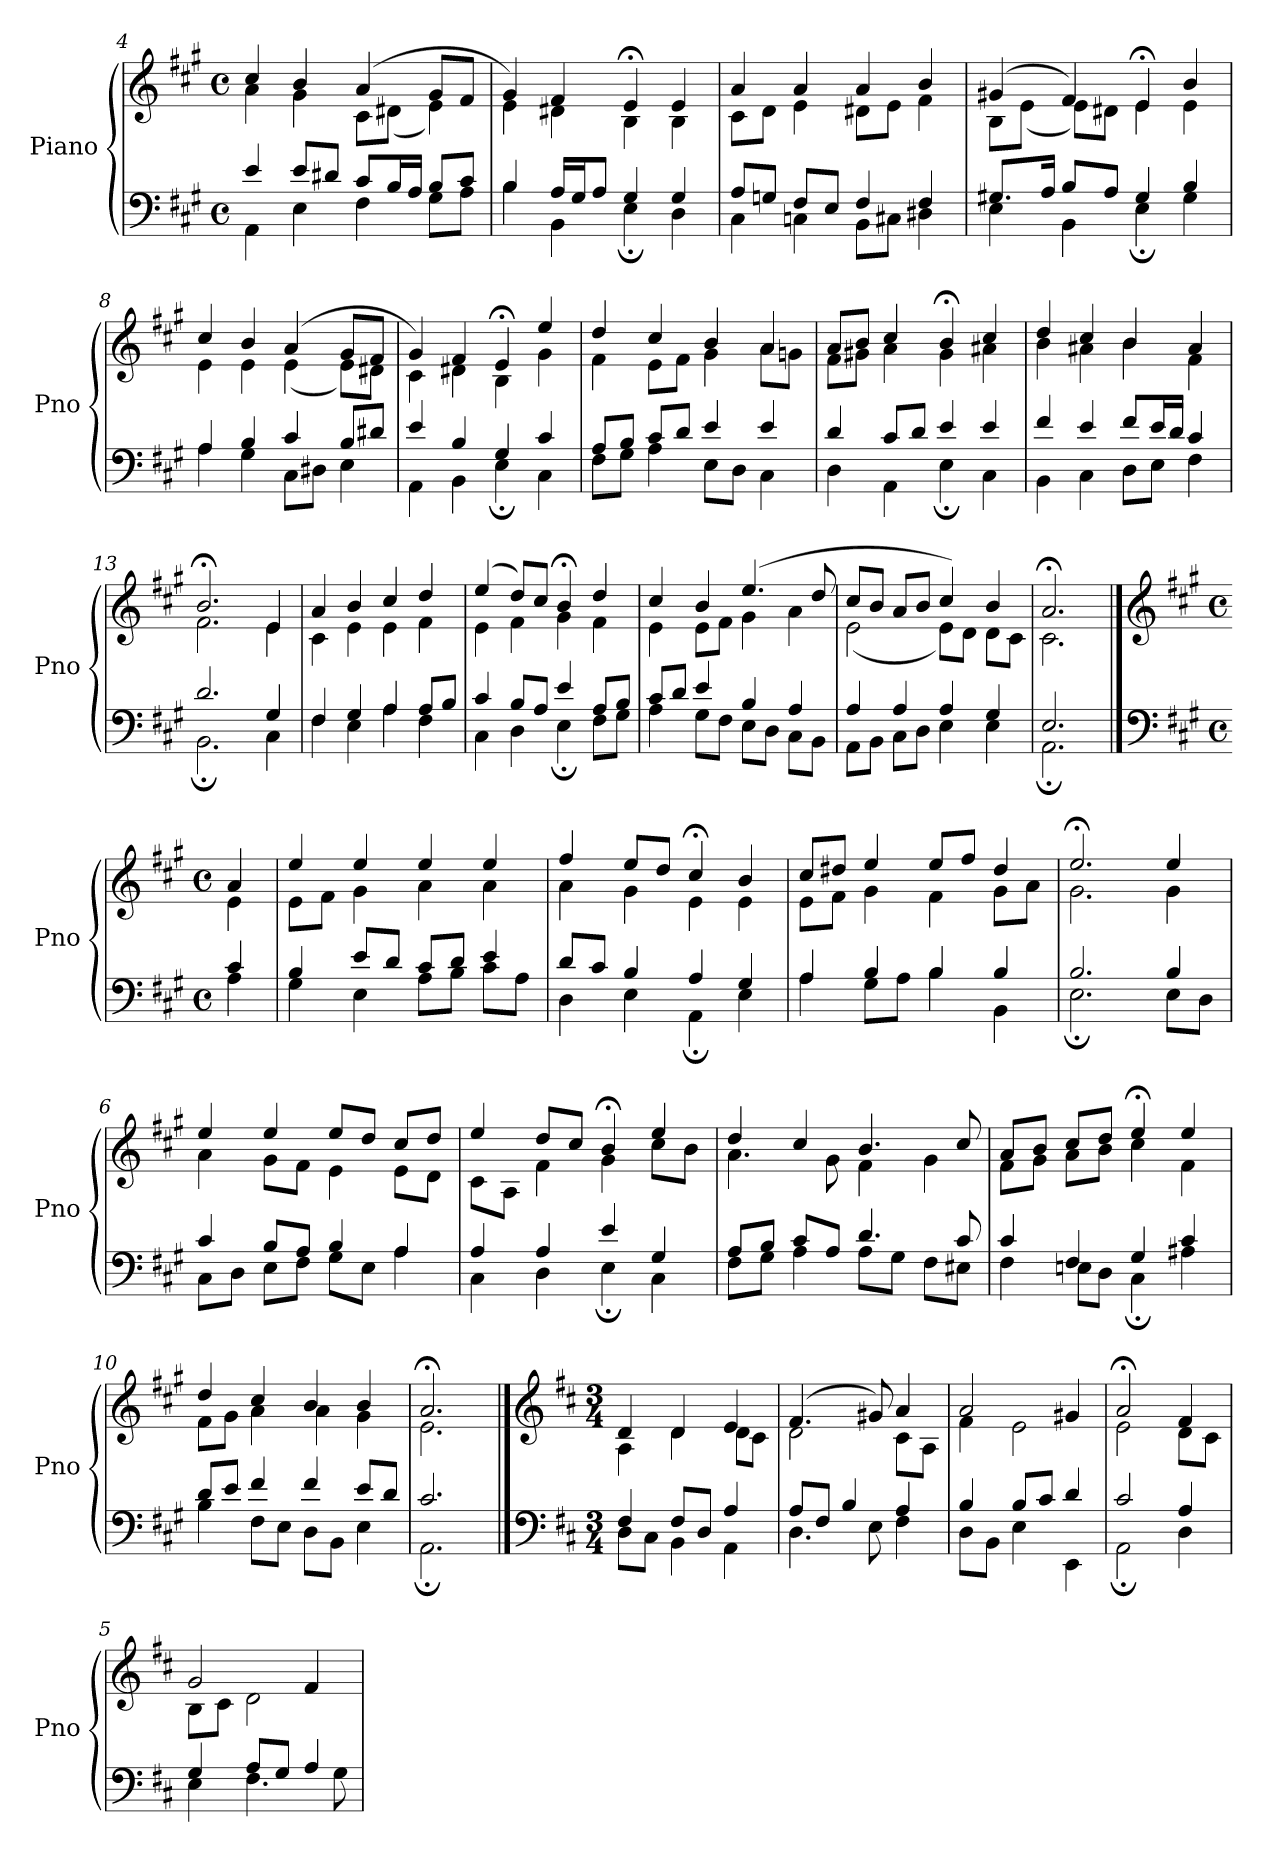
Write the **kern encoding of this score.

**kern	**kern
*part1	*part1
*staff2	*staff1
*I"Piano	*
*I'Pno	*
*clefF4	*clefG2
*k[f#c#g#]	*k[f#c#g#]
*M4/4	*M4/4
*met(c)	*met(c)
=4	=4
*^	*^
4e/	4AA\	4cc#/	4a\
8e/L	4E\	4b/	4g#\
8d#X/J	.	.	.
8c#/L	4F#\	(>4a/	8c#\L
16B/L	.	.	(<8d#X\J
16A/JJ	.	.	.
8B/L	8G#\L	8g#/L	4e\)
8c#/J	8A\J	8f#/J	.
=5	=5	=5	=5
4B/	4B\	4g#/)	4e\
16A/LL	4BB\	4f#/	4d#X\
16G#/J	.	.	.
8A/J	.	.	.
4G#/	4E;\	4e;</	4B\
4G#/	4D\	4e/	4B\
=6	=6	=6	=6
8A/L	4C#\	4a/	8c#\L
8Gn/J	.	.	8d\J
8F#/L	4Cn\	4a/	4e\
8E/J	.	.	.
4F#/	8BB\L	4a/	8d#X\L
.	8C#X\J	.	8e\J
4F#/	4D#X\	4b/	4f#\
=7	=7	=7	=7
8.G#X/L	4E\	(>4g#X/	8B\L
.	.	.	(<8e\J
16A/Jk	.	.	.
8B/L	4BB\	4f#/)	8e\L)
8A/J	.	.	8d#X\J
4G#/	4E;\	4e;</	4e\
4B/	4G#\	4b/	4e\
=8	=8	=8	=8
4A/	4A\	4cc#/	4e\
4B/	4G#\	4b/	4e\
4c#/	8C#\L	(>4a/	(<4e\
.	8D#X\J	.	.
8B/L	4E\	8g#/L	8e\L)
8d#X/J	.	8f#/J	8d#X\J
=9	=9	=9	=9
4e/	4AA\	4g#/)	4c#\
4B/	4BB\	4f#/	4d#X\
4G#/	4E;\	4e;</	4B\
4c#/	4C#\	4ee/	4g#\
=10	=10	=10	=10
8A/L	8F#\L	4dd/	4f#\
8B/J	8G#\J	.	.
8c#/L	4A\	4cc#/	8e\L
8d/J	.	.	8f#\J
4e/	8E\L	4b/	4g#\
.	8D\J	.	.
4e/	4C#\	4a/	8a\L
.	.	.	8gn\J
=11	=11	=11	=11
4d/	4D\	8a/L	8f#\L
.	.	8b/J	8g#X\J
8c#/L	4AA\	4cc#/	4a\
8d/J	.	.	.
4e/	4E;\	4b;</	4g#\
4e/	4C#\	4cc#/	4a#X\
=12	=12	=12	=12
4f#/	4BB\	4dd/	4b\
4e/	4C#\	4cc#/	4a#X\
8f#/L	8D\L	4b/	4b\
16e/L	8E\J	.	.
16d/JJ	.	.	.
4c#/	4F#\	4a#/	4f#\
=13	=13	=13	=13
2.d/	2.BB;\	2.b;</	2.f#\
4G#/	4C#\	4e/	4e\
=14	=14	=14	=14
4F#/	4F#\	4a/	4c#\
4G#/	4E\	4b/	4e\
4A/	4A\	4cc#/	4e\
8A/L	4F#\	4dd/	4f#\
8B/J	.	.	.
=15	=15	=15	=15
4c#/	4C#\	(>4ee/	4e\
8B/L	4D\	8dd/L)	4f#\
8A/J	.	8cc#/J	.
4e/	4E;\	4b;</	4g#\
8A/L	8F#\L	4dd/	4f#\
8B/J	8G#\J	.	.
=16	=16	=16	=16
8c#/L	4A\	4cc#/	4e\
8d/J	.	.	.
4e/	8G#\L	4b/	8e\L
.	8F#\J	.	8f#\J
4B/	8E\L	(>4.ee/	4g#\
.	8D\J	.	.
4A/	8C#\L	.	4a\
.	8BB\J	8dd/	.
=17	=17	=17	=17
4A/	8AA\L	8cc#/L	(<2e\
.	8BB\J	8b/J	.
4A/	8C#\L	8a/L	.
.	8D\J	8b/J	.
4A/	4E\	4cc#/)	8e\L)
.	.	.	8d\J
4G#/	4E\	4b/	8d\L
.	.	.	8c#\J
=18	=18	=18	=18
2.E/	2.AA;\	2.a;</	2.c#\
==1	==1	==1	==1
*clefF4	*	*clefG2	*
*k[f#c#g#]	*	*k[f#c#g#]	*
*M4/4	*	*M4/4	*
*met(c)	*	*met(c)	*
4c#/	4A\	4a/	4e\
=2	=2	=2	=2
4B/	4G#\	4ee/	8e\L
.	.	.	8f#\J
8e/L	4E\	4ee/	4g#\
8d/J	.	.	.
8c#/L	8A\L	4ee/	4a\
8d/J	8B\J	.	.
4e/	8c#\L	4ee/	4a\
.	8A\J	.	.
=3	=3	=3	=3
8d/L	4D\	4ff#/	4a\
8c#/J	.	.	.
4B/	4E\	8ee/L	4g#\
.	.	8dd/J	.
4A/	4AA;\	4cc#;</	4e\
4G#/	4E\	4b/	4e\
=4	=4	=4	=4
4A/	4A\	8cc#/L	8e\L
.	.	8dd#X/J	8f#\J
4B/	8G#\L	4ee/	4g#\
.	8A\J	.	.
4B/	4B\	8ee/L	4f#\
.	.	8ff#/J	.
4B/	4BB\	4dd#/	8g#\L
.	.	.	8a\J
=5	=5	=5	=5
2.B/	2.E;\	2.ee;</	2.g#\
4B/	8E\L	4ee/	4g#\
.	8D\J	.	.
=6	=6	=6	=6
4c#/	8C#\L	4ee/	4a\
.	8D\J	.	.
8B/L	8E\L	4ee/	8g#\L
8A/J	8F#\J	.	8f#\J
4B/	8G#\L	8ee/L	4e\
.	8E\J	8dd/J	.
4A/	4A\	8cc#/L	8e\L
.	.	8dd/J	8d\J
=7	=7	=7	=7
4A/	4C#\	4ee/	8c#\L
.	.	.	8A\J
4A/	4D\	8dd/L	4f#\
.	.	8cc#/J	.
4e/	4E;\	4b;</	4g#\
4G#/	4C#\	4ee/	8cc#\L
.	.	.	8b\J
=8	=8	=8	=8
8A/L	8F#\L	4dd/	4.a\
8B/J	8G#\J	.	.
8c#/L	4A\	4cc#/	.
8A/J	.	.	8g#\
4.d/	8A\L	4.b/	4f#\
.	8G#\J	.	.
.	8F#\L	.	4g#\
8c#/	8E#X\J	8cc#/	.
=9	=9	=9	=9
4c#/	4F#\	8a/L	8f#\L
.	.	8b/J	8g#\J
4F#/	8En\L	8cc#/L	8a\L
.	8D\J	8dd/J	8b\J
4G#/	4C#;\	4ee;</	4cc#\
4c#/	4A#X\	4ee/	4f#\
=10	=10	=10	=10
8d/L	4B\	4dd/	8f#\L
8e/J	.	.	8g#\J
4f#/	8F#\L	4cc#/	4a\
.	8E\J	.	.
4f#/	8D\L	4b/	4a\
.	8BB\J	.	.
8e/L	4E\	4b/	4g#\
8d/J	.	.	.
=11	=11	=11	=11
2.c#/	2.AA;\	2.a;</	2.e\
==1	==1	==1	==1
*clefF4	*	*clefG2	*
*k[f#c#]	*	*k[f#c#]	*
*M3/4	*	*M3/4	*
4F#/	8D\L	4d/	4A\
.	8C#\J	.	.
8F#/L	4BB\	4d/	4d\
8D/J	.	.	.
4A/	4AA\	4e/	8d\L
.	.	.	8c#\J
=2	=2	=2	=2
8A/L	4.D\	(>4.f#/	2d\
8F#/J	.	.	.
4B/	.	.	.
.	8E\	8g#X/)	.
4A/	4F#\	4a/	8c#\L
.	.	.	8A\J
=3	=3	=3	=3
4B/	8D\L	2a/	4f#\
.	8BB\J	.	.
8B/L	4E\	.	2e\
8c#/J	.	.	.
4d/	4EE\	4g#X/	.
=4	=4	=4	=4
2c#/	2AA;\	2a;</	2e\
4A/	4D\	4f#/	8d\L
.	.	.	8c#\J
=5	=5	=5	=5
4G/	4E\	2g/	8B\L
.	.	.	8c#\J
8A/L	4.F#\	.	2d\
8G/J	.	.	.
4A/	.	4f#/	.
.	8G\	.	.
*v	*v	*	*
*	*v	*v
=	=
*-	*-
